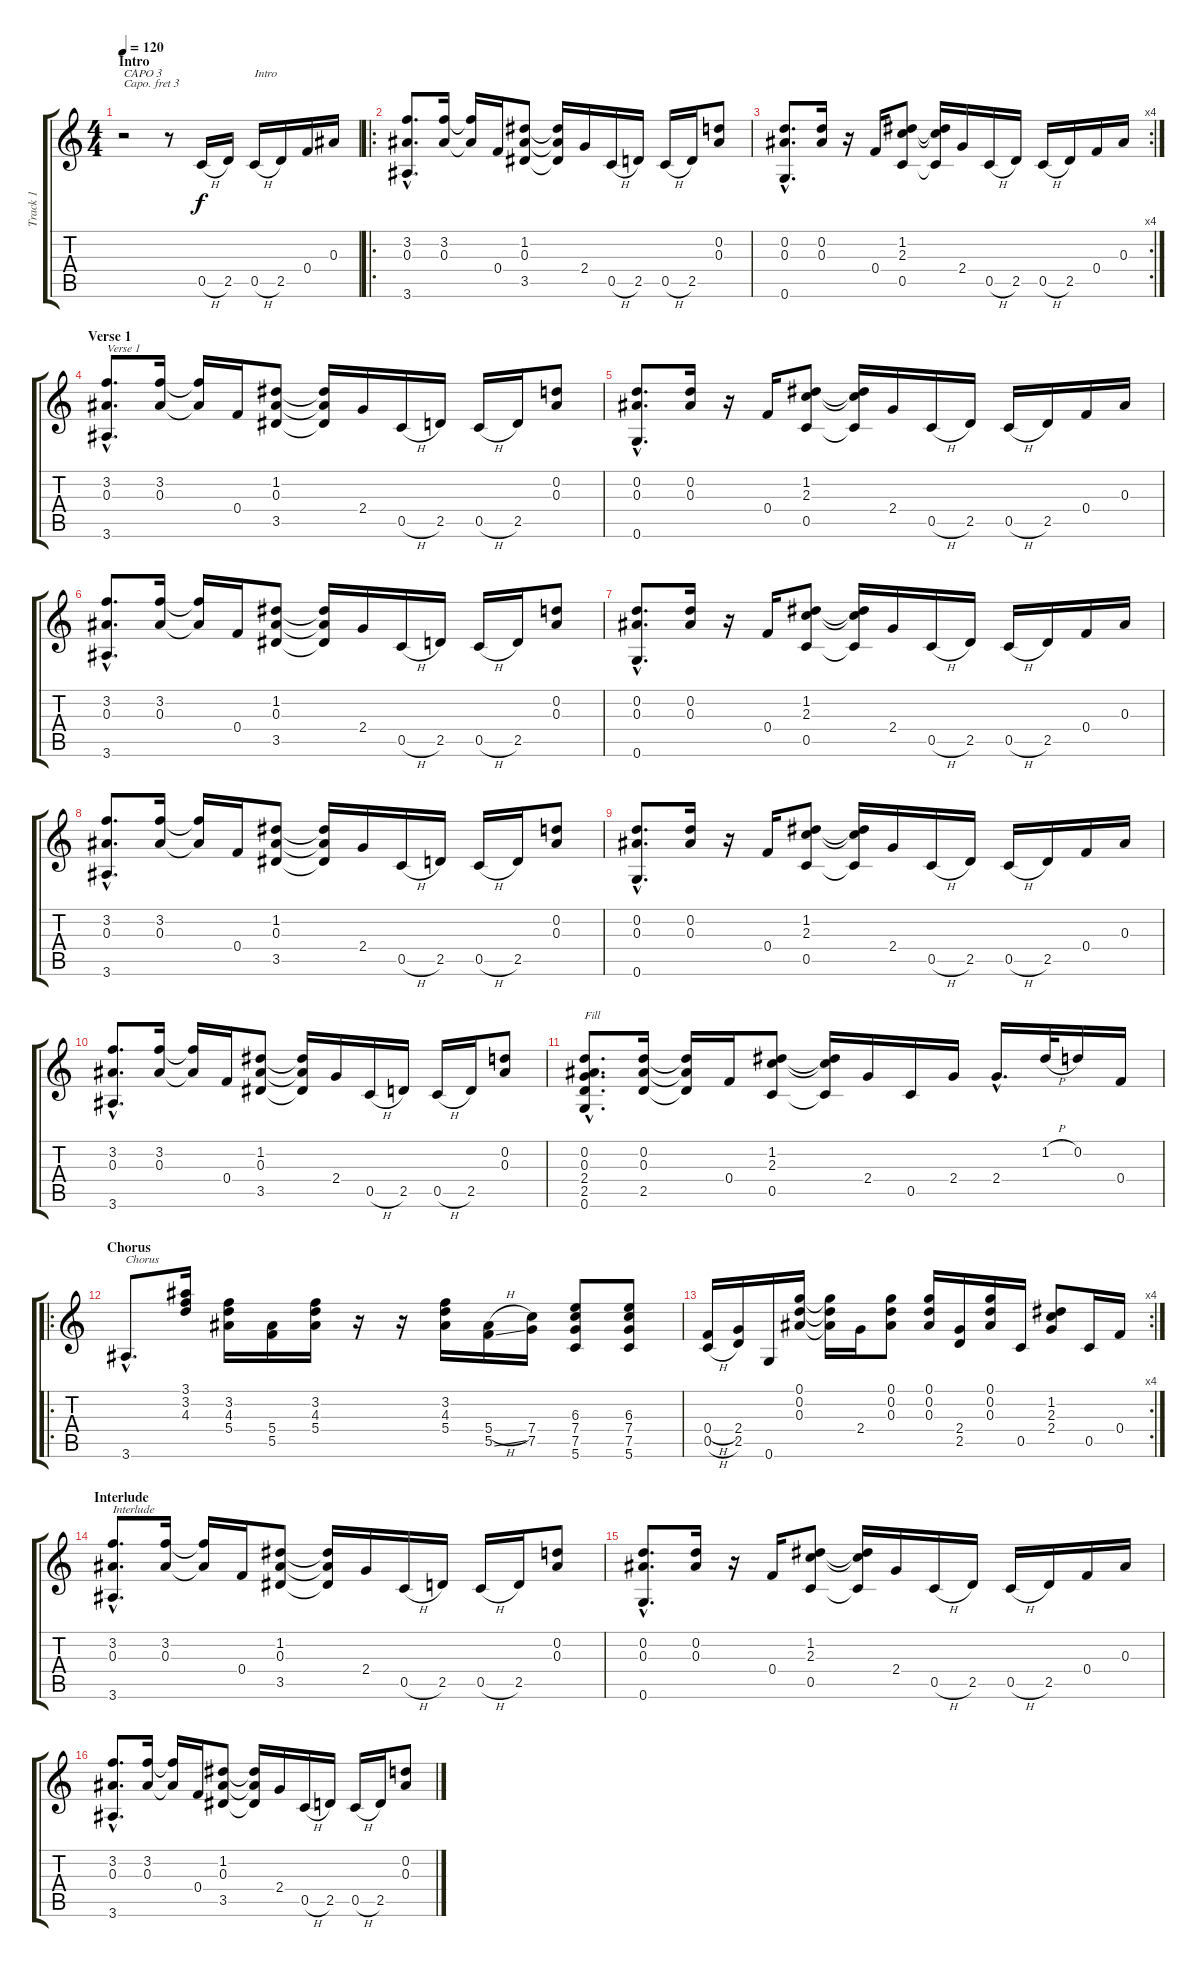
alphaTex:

\track ("Track 1" "Track 1") {instrument acousticguitarsteel}
\staff {score tabs}
\capo 3
\tuning (E4 B3 G3 D3 A2 E2) {hide}
\ts (4 4)
\section ("" "Intro")
\tempo 120
\clef g2
\ks c
r.2{txt "CAPO 3" dy f instrument acousticguitarsteel} r.8 0.5{h}.16 2.5.16 0.5{h}.16{txt "Intro"} 2.5.16 0.4.16 0.3.16 |
\ro
(3.2{hac} 0.3{hac} 3.6{hac}).8{d} (3.2 0.3).16 (3.2{t} 0.3{t}).16 0.4.16 (1.2 0.3 3.5).8 (1.2{t} 0.3{t} 3.5{t}).16 2.4.16 0.5{h}.16 2.5.16 0.5{h}.16 2.5.16 (0.2 0.3).8 |
\rc 4
(0.2{hac} 0.3{hac} 0.6{hac}).8{d} (0.2 0.3).16 r.16 0.4.16 (1.2 2.3 0.5).8 (1.2{t} 2.3{t} 0.5{t}).16 2.4.16 0.5{h}.16 2.5.16 0.5{h}.16 2.5.16 0.4.16 0.3.16 |
\section ("" "Verse 1")
(3.2{hac} 0.3{hac} 3.6{hac}).8{d txt "Verse 1 "} (3.2 0.3).16 (3.2{t} 0.3{t}).16 0.4.16 (1.2 0.3 3.5).8 (1.2{t} 0.3{t} 3.5{t}).16 2.4.16 0.5{h}.16 2.5.16 0.5{h}.16 2.5.16 (0.2 0.3).8 |
(0.2{hac} 0.3{hac} 0.6{hac}).8{d} (0.2 0.3).16 r.16 0.4.16 (1.2 2.3 0.5).8 (1.2{t} 2.3{t} 0.5{t}).16 2.4.16 0.5{h}.16 2.5.16 0.5{h}.16 2.5.16 0.4.16 0.3.16 |
(3.2{hac} 0.3{hac} 3.6{hac}).8{d} (3.2 0.3).16 (3.2{t} 0.3{t}).16 0.4.16 (1.2 0.3 3.5).8 (1.2{t} 0.3{t} 3.5{t}).16 2.4.16 0.5{h}.16 2.5.16 0.5{h}.16 2.5.16 (0.2 0.3).8 |
(0.2{hac} 0.3{hac} 0.6{hac}).8{d} (0.2 0.3).16 r.16 0.4.16 (1.2 2.3 0.5).8 (1.2{t} 2.3{t} 0.5{t}).16 2.4.16 0.5{h}.16 2.5.16 0.5{h}.16 2.5.16 0.4.16 0.3.16 |
(3.2{hac} 0.3{hac} 3.6{hac}).8{d} (3.2 0.3).16 (3.2{t} 0.3{t}).16 0.4.16 (1.2 0.3 3.5).8 (1.2{t} 0.3{t} 3.5{t}).16 2.4.16 0.5{h}.16 2.5.16 0.5{h}.16 2.5.16 (0.2 0.3).8 |
(0.2{hac} 0.3{hac} 0.6{hac}).8{d} (0.2 0.3).16 r.16 0.4.16 (1.2 2.3 0.5).8 (1.2{t} 2.3{t} 0.5{t}).16 2.4.16 0.5{h}.16 2.5.16 0.5{h}.16 2.5.16 0.4.16 0.3.16 |
(3.2{hac} 0.3{hac} 3.6{hac}).8{d} (3.2 0.3).16 (3.2{t} 0.3{t}).16 0.4.16 (1.2 0.3 3.5).8 (1.2{t} 0.3{t} 3.5{t}).16 2.4.16 0.5{h}.16 2.5.16 0.5{h}.16 2.5.16 (0.2 0.3).8 |
(0.2{hac} 0.3{hac} 2.4{hac} 2.5{hac} 0.6{hac}).8{d txt "Fill"} (0.2 0.3 2.5).16 (0.2{t} 0.3{t} 2.5{t}).16 0.4.16 (1.2 2.3 0.5).8 (1.2{t} 2.3{t} 0.5{t}).16 2.4.16 0.5.16 2.4.16 2.4{hac}.16{d} 1.2{h}.32 0.2.16 0.4.16 |
\ro
\section ("" "Chorus")
3.6{hac}.8{d txt "Chorus"} (3.1 3.2 4.3).16 (3.2 4.3 5.4).16 (5.4 5.5).16 (3.2 4.3 5.4).16 r.16 r.16 (3.2 4.3 5.4).16 (5.4{h} 5.5{ss}).16 (7.4 7.5).16 (6.3 7.4 7.5 5.6).8 (6.3 7.4 7.5 5.6).8 |
\rc 4
(0.4{h} 0.5{h}).16 (2.4 2.5).16 0.6.16 (0.1 0.2 0.3).16 (0.1{t} 0.2{t} 0.3{t}).16 2.4.16 (0.1 0.2 0.3).8 (0.1 0.2 0.3).16 (2.4 2.5).16 (0.1 0.2 0.3).16 0.5.16 (1.2 2.3 2.4).8 0.5.16 0.4.16 |
\section ("" "Interlude")
(3.2{hac} 0.3{hac} 3.6{hac}).8{d txt "Interlude"} (3.2 0.3).16 (3.2{t} 0.3{t}).16 0.4.16 (1.2 0.3 3.5).8 (1.2{t} 0.3{t} 3.5{t}).16 2.4.16 0.5{h}.16 2.5.16 0.5{h}.16 2.5.16 (0.2 0.3).8 |
(0.2{hac} 0.3{hac} 0.6{hac}).8{d} (0.2 0.3).16 r.16 0.4.16 (1.2 2.3 0.5).8 (1.2{t} 2.3{t} 0.5{t}).16 2.4.16 0.5{h}.16 2.5.16 0.5{h}.16 2.5.16 0.4.16 0.3.16 |
(3.2{hac} 0.3{hac} 3.6{hac}).8{d} (3.2 0.3).16 (3.2{t} 0.3{t}).16 0.4.16 (1.2 0.3 3.5).8 (1.2{t} 0.3{t} 3.5{t}).16 2.4.16 0.5{h}.16 2.5.16 0.5{h}.16 2.5.16 (0.2 0.3).8
